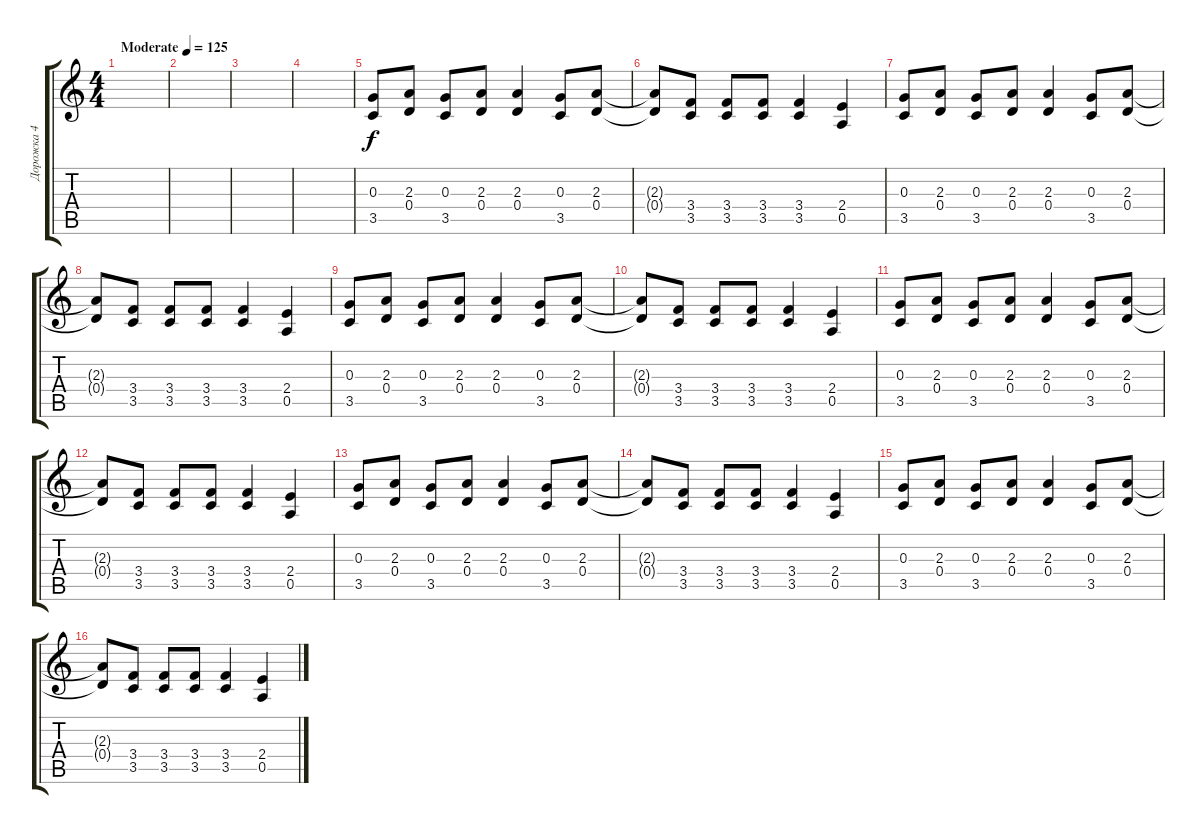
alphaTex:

\track ("Дорожка 4" "Дорожка 4") {instrument electricbasspick}
\staff {score tabs}
\tuning (E4 B3 G3 D3 A2 E2) {hide}
\ts (4 4)
\tempo (125 "Moderate")
\clef g2
\ks c
|
|
|
|
(0.3 3.5).8 (2.3 0.4).8 (0.3 3.5).8 (2.3 0.4).8 (2.3 0.4).4 (0.3 3.5).8 (2.3 0.4).8 |
(2.3{t} 0.4{t}).8 (3.4 3.5).8 (3.4 3.5).8 (3.4 3.5).8 (3.4 3.5).4 (2.4 0.5).4 |
(0.3 3.5).8 (2.3 0.4).8 (0.3 3.5).8 (2.3 0.4).8 (2.3 0.4).4 (0.3 3.5).8 (2.3 0.4).8 |
(2.3{t} 0.4{t}).8 (3.4 3.5).8 (3.4 3.5).8 (3.4 3.5).8 (3.4 3.5).4 (2.4 0.5).4 |
(0.3 3.5).8 (2.3 0.4).8 (0.3 3.5).8 (2.3 0.4).8 (2.3 0.4).4 (0.3 3.5).8 (2.3 0.4).8 |
(2.3{t} 0.4{t}).8 (3.4 3.5).8 (3.4 3.5).8 (3.4 3.5).8 (3.4 3.5).4 (2.4 0.5).4 |
(0.3 3.5).8 (2.3 0.4).8 (0.3 3.5).8 (2.3 0.4).8 (2.3 0.4).4 (0.3 3.5).8 (2.3 0.4).8 |
(2.3{t} 0.4{t}).8 (3.4 3.5).8 (3.4 3.5).8 (3.4 3.5).8 (3.4 3.5).4 (2.4 0.5).4 |
(0.3 3.5).8 (2.3 0.4).8 (0.3 3.5).8 (2.3 0.4).8 (2.3 0.4).4 (0.3 3.5).8 (2.3 0.4).8 |
(2.3{t} 0.4{t}).8 (3.4 3.5).8 (3.4 3.5).8 (3.4 3.5).8 (3.4 3.5).4 (2.4 0.5).4 |
(0.3 3.5).8 (2.3 0.4).8 (0.3 3.5).8 (2.3 0.4).8 (2.3 0.4).4 (0.3 3.5).8 (2.3 0.4).8 |
(2.3{t} 0.4{t}).8 (3.4 3.5).8 (3.4 3.5).8 (3.4 3.5).8 (3.4 3.5).4 (2.4 0.5).4
